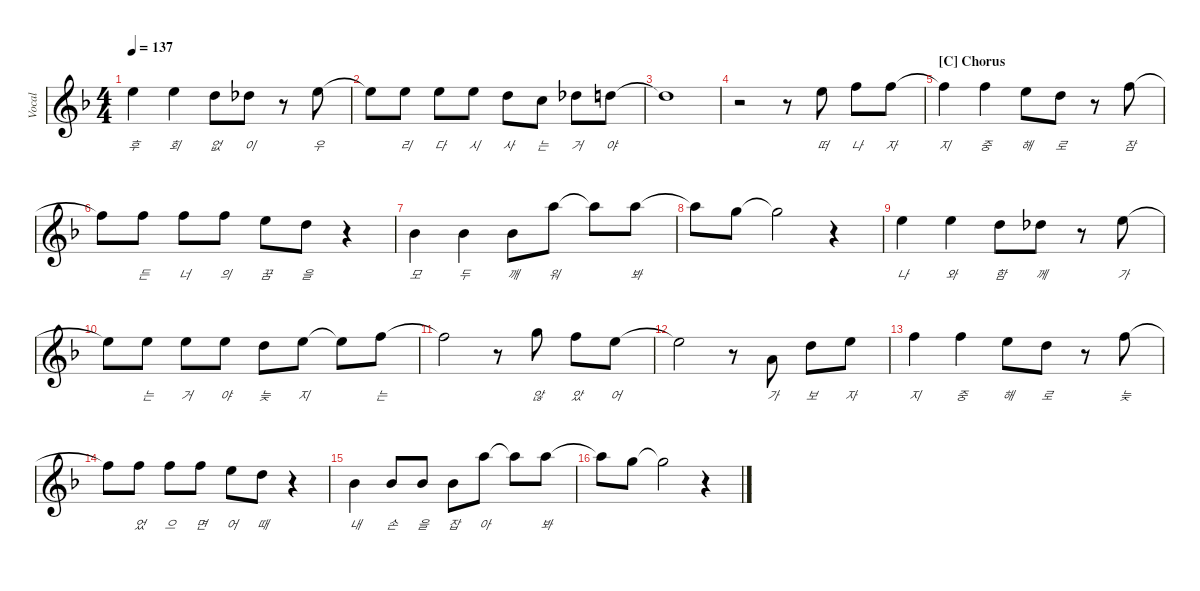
\defaultSystemsLayout 4
\hideDynamics
\bracketExtendMode nobrackets
\track ("Singer" "Vocal") {defaultSystemsLayout 4 instrument voiceoohs}
\staff {score}
\tuning (E4 B3 G3 D3 A2 E2)
\ts (4 4)
\tempo 137
\clef g2
\ks f
12.1{acc forcenatural}.4{lyrics (0 "후") lyrics (1 "") lyrics (2 "") lyrics (3 "") lyrics (4 "") dy mf beam Down} 12.1{acc forcenatural}.4{lyrics (0 "회") lyrics (1 "") lyrics (2 "") lyrics (3 "") lyrics (4 "") beam Down} 10.1{acc forcenatural}.8{lyrics (0 "없") lyrics (1 "") lyrics (2 "") lyrics (3 "") lyrics (4 "") beam Down} 9.1{acc b}.8{lyrics (0 "이") lyrics (1 "") lyrics (2 "") lyrics (3 "") lyrics (4 "") beam Down} r.8{beam Down} 12.1{acc forcenatural}.8{lyrics (0 "우") lyrics (1 "") lyrics (2 "") lyrics (3 "") lyrics (4 "") beam Down} |
12.1{t acc forcenatural}.8{beam Down} 12.1{acc forcenatural}.8{lyrics (0 "리") lyrics (1 "") lyrics (2 "") lyrics (3 "") lyrics (4 "") beam Down} 12.1{acc forcenatural}.8{lyrics (0 "다") lyrics (1 "") lyrics (2 "") lyrics (3 "") lyrics (4 "") beam Down} 12.1{acc forcenatural}.8{lyrics (0 "시") lyrics (1 "") lyrics (2 "") lyrics (3 "") lyrics (4 "") beam Down} 10.1{acc forcenatural}.8{lyrics (0 "사") lyrics (1 "") lyrics (2 "") lyrics (3 "") lyrics (4 "") beam Down} 8.1{acc forcenatural}.8{lyrics (0 "는") lyrics (1 "") lyrics (2 "") lyrics (3 "") lyrics (4 "") beam Down} 9.1{acc b}.8{lyrics (0 "거") lyrics (1 "") lyrics (2 "") lyrics (3 "") lyrics (4 "") beam Down} 10.1{acc forcenatural}.8{lyrics (0 "야") lyrics (1 "") lyrics (2 "") lyrics (3 "") lyrics (4 "") beam Down} |
10.1{t acc forcenatural}.1{beam Down} |
r.2{beam Down} r.8{beam Down} 12.1{acc forcenatural}.8{lyrics (0 "떠") lyrics (1 "") lyrics (2 "") lyrics (3 "") lyrics (4 "") beam Down} 13.1{acc forcenatural}.8{lyrics (0 "나") lyrics (1 "") lyrics (2 "") lyrics (3 "") lyrics (4 "") beam Down} 13.1{acc forcenatural}.8{lyrics (0 "자") lyrics (1 "") lyrics (2 "") lyrics (3 "") lyrics (4 "") beam Down} |
\section ("C" "Chorus")
13.1{t acc forcenatural}.4{lyrics (0 "지") lyrics (1 "") lyrics (2 "") lyrics (3 "") lyrics (4 "") beam Down} 13.1{acc forcenatural}.4{lyrics (0 "중") lyrics (1 "") lyrics (2 "") lyrics (3 "") lyrics (4 "") beam Down} 12.1{acc forcenatural}.8{lyrics (0 "해") lyrics (1 "") lyrics (2 "") lyrics (3 "") lyrics (4 "") beam Down} 10.1{acc forcenatural}.8{lyrics (0 "로") lyrics (1 "") lyrics (2 "") lyrics (3 "") lyrics (4 "") beam Down} r.8{beam Down} 13.1{acc forcenatural}.8{lyrics (0 "잠") lyrics (1 "") lyrics (2 "") lyrics (3 "") lyrics (4 "") beam Down} |
13.1{t acc forcenatural}.8{beam Down} 13.1{acc forcenatural}.8{lyrics (0 "든") lyrics (1 "") lyrics (2 "") lyrics (3 "") lyrics (4 "") beam Down} 13.1{acc forcenatural}.8{lyrics (0 "너") lyrics (1 "") lyrics (2 "") lyrics (3 "") lyrics (4 "") beam Down} 13.1{acc forcenatural}.8{lyrics (0 "의") lyrics (1 "") lyrics (2 "") lyrics (3 "") lyrics (4 "") beam Down} 12.1{acc forcenatural}.8{lyrics (0 "꿈") lyrics (1 "") lyrics (2 "") lyrics (3 "") lyrics (4 "") beam Down} 10.1{acc forcenatural}.8{lyrics (0 "을") lyrics (1 "") lyrics (2 "") lyrics (3 "") lyrics (4 "") beam Down} r.4{beam Down} |
6.1{acc b}.4{lyrics (0 "모") lyrics (1 "") lyrics (2 "") lyrics (3 "") lyrics (4 "") beam Down} 6.1{acc b}.4{lyrics (0 "두") lyrics (1 "") lyrics (2 "") lyrics (3 "") lyrics (4 "") beam Down} 6.1{acc b}.8{lyrics (0 "깨") lyrics (1 "") lyrics (2 "") lyrics (3 "") lyrics (4 "") beam Down} 17.1{acc forcenatural}.8{lyrics (0 "워") lyrics (1 "") lyrics (2 "") lyrics (3 "") lyrics (4 "") beam Down} 17.1{t acc forcenatural}.8{beam Down} 17.1{acc forcenatural}.8{lyrics (0 "봐") lyrics (1 "") lyrics (2 "") lyrics (3 "") lyrics (4 "") beam Down} |
17.1{t acc forcenatural}.8{beam Down} 15.1{acc forcenatural}.8{beam Down} 15.1{t acc forcenatural}.2{beam Down} r.4{beam Down} |
12.1{acc forcenatural}.4{lyrics (0 "나") lyrics (1 "") lyrics (2 "") lyrics (3 "") lyrics (4 "") beam Down} 12.1{acc forcenatural}.4{lyrics (0 "와") lyrics (1 "") lyrics (2 "") lyrics (3 "") lyrics (4 "") beam Down} 10.1{acc forcenatural}.8{lyrics (0 "함") lyrics (1 "") lyrics (2 "") lyrics (3 "") lyrics (4 "") beam Down} 9.1{acc b}.8{lyrics (0 "께") lyrics (1 "") lyrics (2 "") lyrics (3 "") lyrics (4 "") beam Down} r.8{beam Down} 12.1{acc forcenatural}.8{lyrics (0 "가") lyrics (1 "") lyrics (2 "") lyrics (3 "") lyrics (4 "") beam Down} |
12.1{t acc forcenatural}.8{beam Down} 12.1{acc forcenatural}.8{lyrics (0 "는") lyrics (1 "") lyrics (2 "") lyrics (3 "") lyrics (4 "") beam Down} 12.1{acc forcenatural}.8{lyrics (0 "거") lyrics (1 "") lyrics (2 "") lyrics (3 "") lyrics (4 "") beam Down} 12.1{acc forcenatural}.8{lyrics (0 "야") lyrics (1 "") lyrics (2 "") lyrics (3 "") lyrics (4 "") beam Down} 10.1{acc forcenatural}.8{lyrics (0 "늦") lyrics (1 "") lyrics (2 "") lyrics (3 "") lyrics (4 "") beam Down} 12.1{acc forcenatural}.8{lyrics (0 "지") lyrics (1 "") lyrics (2 "") lyrics (3 "") lyrics (4 "") beam Down} 12.1{t acc forcenatural}.8{beam Down} 13.1{acc forcenatural}.8{lyrics (0 "는") lyrics (1 "") lyrics (2 "") lyrics (3 "") lyrics (4 "") beam Down} |
13.1{t acc forcenatural}.2{beam Down} r.8{beam Down} 15.1{acc forcenatural}.8{lyrics (0 "않") lyrics (1 "") lyrics (2 "") lyrics (3 "") lyrics (4 "") beam Down} 13.1{acc forcenatural}.8{lyrics (0 "았") lyrics (1 "") lyrics (2 "") lyrics (3 "") lyrics (4 "") beam Down} 12.1{acc forcenatural}.8{lyrics (0 "어") lyrics (1 "") lyrics (2 "") lyrics (3 "") lyrics (4 "") beam Down} |
12.1{t acc forcenatural}.2{beam Down} r.8{beam Down} 5.1{acc forcenatural}.8{lyrics (0 "가") lyrics (1 "") lyrics (2 "") lyrics (3 "") lyrics (4 "") beam Up} 10.1{acc forcenatural}.8{lyrics (0 "보") lyrics (1 "") lyrics (2 "") lyrics (3 "") lyrics (4 "") beam Down} 12.1{acc forcenatural}.8{lyrics (0 "자") lyrics (1 "") lyrics (2 "") lyrics (3 "") lyrics (4 "") beam Down} |
13.1{acc forcenatural}.4{lyrics (0 "지") lyrics (1 "") lyrics (2 "") lyrics (3 "") lyrics (4 "") beam Down} 13.1{acc forcenatural}.4{lyrics (0 "중") lyrics (1 "") lyrics (2 "") lyrics (3 "") lyrics (4 "") beam Down} 12.1{acc forcenatural}.8{lyrics (0 "해") lyrics (1 "") lyrics (2 "") lyrics (3 "") lyrics (4 "") beam Down} 10.1{acc forcenatural}.8{lyrics (0 "로") lyrics (1 "") lyrics (2 "") lyrics (3 "") lyrics (4 "") beam Down} r.8{beam Down} 13.1{acc forcenatural}.8{lyrics (0 "늦") lyrics (1 "") lyrics (2 "") lyrics (3 "") lyrics (4 "") beam Down} |
13.1{t acc forcenatural}.8{beam Down} 13.1{acc forcenatural}.8{lyrics (0 "었") lyrics (1 "") lyrics (2 "") lyrics (3 "") lyrics (4 "") beam Down} 13.1{acc forcenatural}.8{lyrics (0 "으") lyrics (1 "") lyrics (2 "") lyrics (3 "") lyrics (4 "") beam Down} 13.1{acc forcenatural}.8{lyrics (0 "면") lyrics (1 "") lyrics (2 "") lyrics (3 "") lyrics (4 "") beam Down} 12.1{acc forcenatural}.8{lyrics (0 "어") lyrics (1 "") lyrics (2 "") lyrics (3 "") lyrics (4 "") beam Down} 10.1{acc forcenatural}.8{lyrics (0 "때") lyrics (1 "") lyrics (2 "") lyrics (3 "") lyrics (4 "") beam Down} r.4{beam Down} |
6.1{acc b}.4{lyrics (0 "내") lyrics (1 "") lyrics (2 "") lyrics (3 "") lyrics (4 "") beam Down} 6.1{acc b}.8{lyrics (0 "손") lyrics (1 "") lyrics (2 "") lyrics (3 "") lyrics (4 "") beam Up} 6.1{acc b}.8{lyrics (0 "을") lyrics (1 "") lyrics (2 "") lyrics (3 "") lyrics (4 "") beam Up} 6.1{acc b}.8{lyrics (0 "잡") lyrics (1 "") lyrics (2 "") lyrics (3 "") lyrics (4 "") beam Down} 17.1{acc forcenatural}.8{lyrics (0 "아") lyrics (1 "") lyrics (2 "") lyrics (3 "") lyrics (4 "") beam Down} 17.1{t acc forcenatural}.8{beam Down} 17.1{acc forcenatural}.8{lyrics (0 "봐") lyrics (1 "") lyrics (2 "") lyrics (3 "") lyrics (4 "") beam Down} |
17.1{t acc forcenatural}.8{beam Down} 15.1{acc forcenatural}.8{beam Down} 15.1{t acc forcenatural}.2{beam Down} r.4{beam Down}
